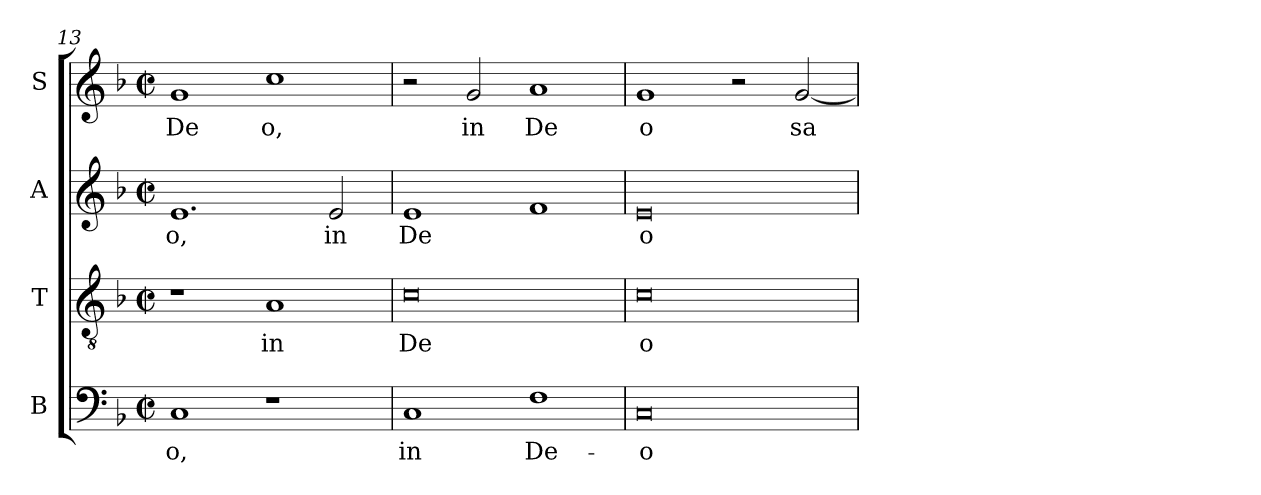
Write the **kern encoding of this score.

**kern	**text	**kern	**text	**kern	**text	**kern	**text
*part4	*part4	*part3	*part3	*part2	*part2	*part1	*part1
*staff4	*staff4	*staff3	*staff3	*staff2	*staff2	*staff1	*staff1
*I"B	*	*I"T	*	*I"A	*	*I"S	*
*I'B	*	*I'T	*	*I'A	*	*I'S	*
!!LO:LB:g=z
*clefF4	*	*clefGv2	*	*clefG2	*	*clefG2	*
*k[b-]	*	*k[b-]	*	*k[b-]	*	*k[b-]	*
*F:	*	*F:	*	*F:	*	*F:	*
*M2/2	*	*M2/2	*	*M2/2	*	*M2/2	*
*met(c|)	*	*met(c|)	*	*met(c|)	*	*met(c|)	*
=13	=13	=13	=13	=13	=13	=13	=13
!	!LO:LY:b:cj	!	!	!	!LO:LY:b:cj	!	!LO:LY:b:cj
1C	-o,	1r	.	1.e	o,	1g	De
!	!	!	!LO:LY:b:cj	!	!	!	!LO:LY:b:cj
1r	.	1A	in	.	.	1cc	o,
!	!	!	!	!	!LO:LY:b:cj	!	!
.	.	.	.	2e/	in	.	.
=14	=14	=14	=14	=14	=14	=14	=14
!	!LO:LY:b:cj	!	!LO:LY:b:cj	!	!LO:LY:b:cj	!	!
1C	in	0c	De	1e	De	2r	.
!	!	!	!	!	!	!	!LO:LY:b:cj
.	.	.	.	.	.	2g/	in
!	!LO:LY:b:cj	!	!	!	!LO:LY:b:cj	!	!LO:LY:b:cj
1F	De-	.	.	1f	.	1a	De
=15	=15	=15	=15	=15	=15	=15	=15
!	!LO:LY:b:cj	!	!LO:LY:b:cj	!	!LO:LY:b:cj	!	!LO:LY:b:cj
0C	-o	0c	o	0e	o	1g	o
.	.	.	.	.	.	2r	.
!	!	!	!	!	!	!	!LO:LY:b:cj
.	.	.	.	.	.	[<2g/	sa
=	=	=	=	=	=	=	=
*-	*-	*-	*-	*-	*-	*-	*-
